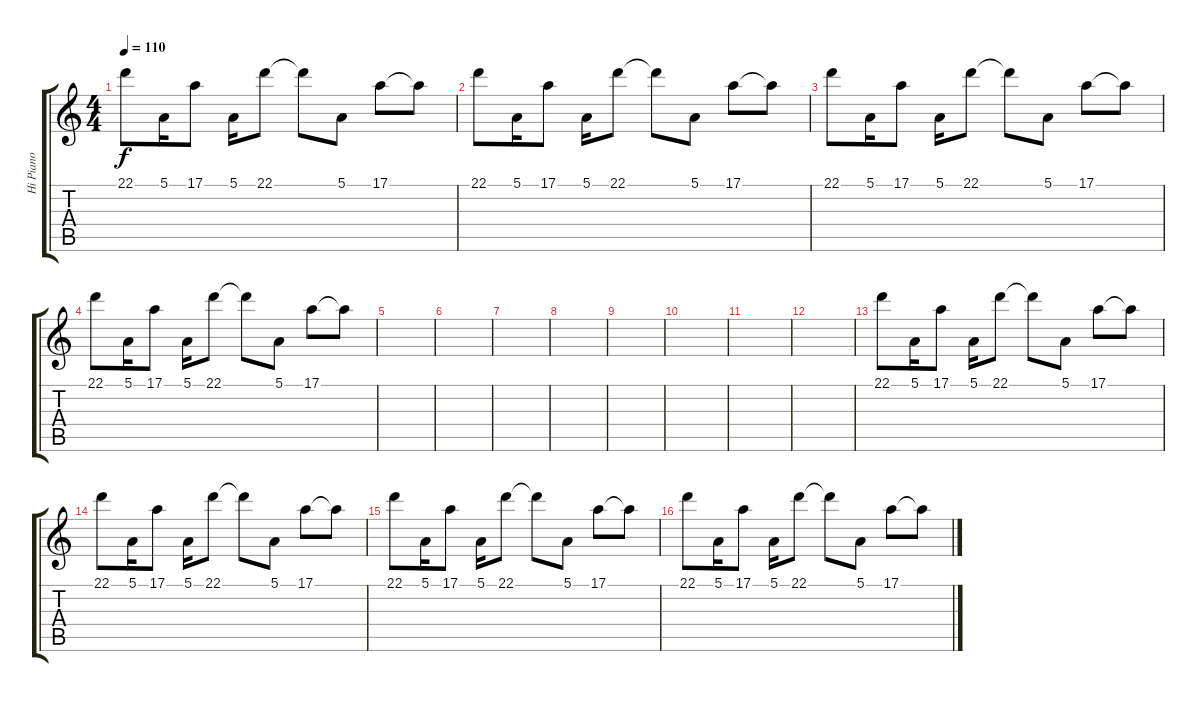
\track ("Hi Piano" "Hi Piano") {instrument vibraphone}
\staff {score tabs}
\tuning (E4 B3 G3 D3 A2 E2) {hide}
\ts (4 4)
\tempo 110
\clef g2
\ks c
22.1.8{dy f} 5.1.16 17.1.8 5.1.16 22.1.8 22.1{t}.8 5.1.8 17.1.8 17.1{t}.8 |
22.1.8 5.1.16 17.1.8 5.1.16 22.1.8 22.1{t}.8 5.1.8 17.1.8 17.1{t}.8 |
22.1.8 5.1.16 17.1.8 5.1.16 22.1.8 22.1{t}.8 5.1.8 17.1.8 17.1{t}.8 |
22.1.8 5.1.16 17.1.8 5.1.16 22.1.8 22.1{t}.8 5.1.8 17.1.8 17.1{t}.8 |
|
|
|
|
|
|
|
|
22.1.8 5.1.16 17.1.8 5.1.16 22.1.8 22.1{t}.8 5.1.8 17.1.8 17.1{t}.8 |
22.1.8 5.1.16 17.1.8 5.1.16 22.1.8 22.1{t}.8 5.1.8 17.1.8 17.1{t}.8 |
22.1.8 5.1.16 17.1.8 5.1.16 22.1.8 22.1{t}.8 5.1.8 17.1.8 17.1{t}.8 |
22.1.8 5.1.16 17.1.8 5.1.16 22.1.8 22.1{t}.8 5.1.8 17.1.8 17.1{t}.8
